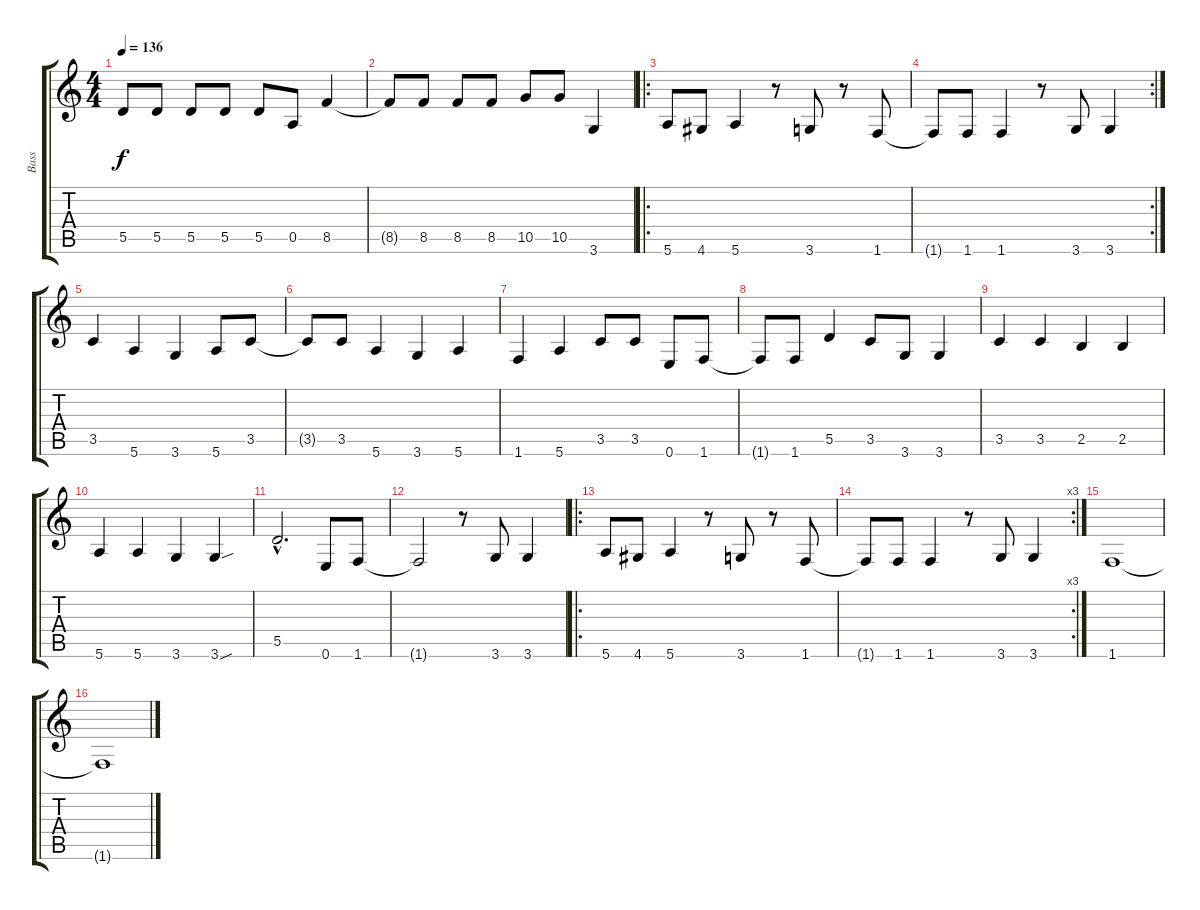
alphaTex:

\track ("Bass" "Bass") {instrument electricbassfinger}
\staff {score tabs}
\tuning (E4 B3 G3 D3 A2 E2) {hide}
\ts (4 4)
\tempo 136
\clef g2
\ks c
5.5.8{dy f} 5.5.8 5.5.8 5.5.8 5.5.8 0.5.8 8.5.4 |
8.5{t}.8 8.5.8 8.5.8 8.5.8 10.5.8 10.5.8 3.6.4 |
\ro
5.6.8{volume 13} 4.6.8 5.6.4 r.8 3.6.8 r.8 1.6.8 |
\rc 2
1.6{t}.8 1.6.8 1.6.4 r.8 3.6.8 3.6.4 |
3.5.4 5.6.4 3.6.4 5.6.8 3.5.8 |
3.5{t}.8 3.5.8 5.6.4 3.6.4 5.6.4 |
1.6.4 5.6.4 3.5.8 3.5.8 0.6.8 1.6.8 |
1.6{t}.8 1.6.8 5.5.4 3.5.8 3.6.8 3.6.4 |
3.5.4 3.5.4 2.5.4 2.5.4 |
5.6.4 5.6.4 3.6.4 3.6{sou}.4 |
5.5{hac}.2{d} 0.6.8 1.6.8 |
1.6{t}.2 r.8 3.6.8 3.6.4 |
\ro
5.6.8{volume 13} 4.6.8 5.6.4 r.8 3.6.8 r.8 1.6.8 |
\rc 3
1.6{t}.8 1.6.8 1.6.4 r.8 3.6.8 3.6.4 |
1.6.1 |
1.6{t}.1
